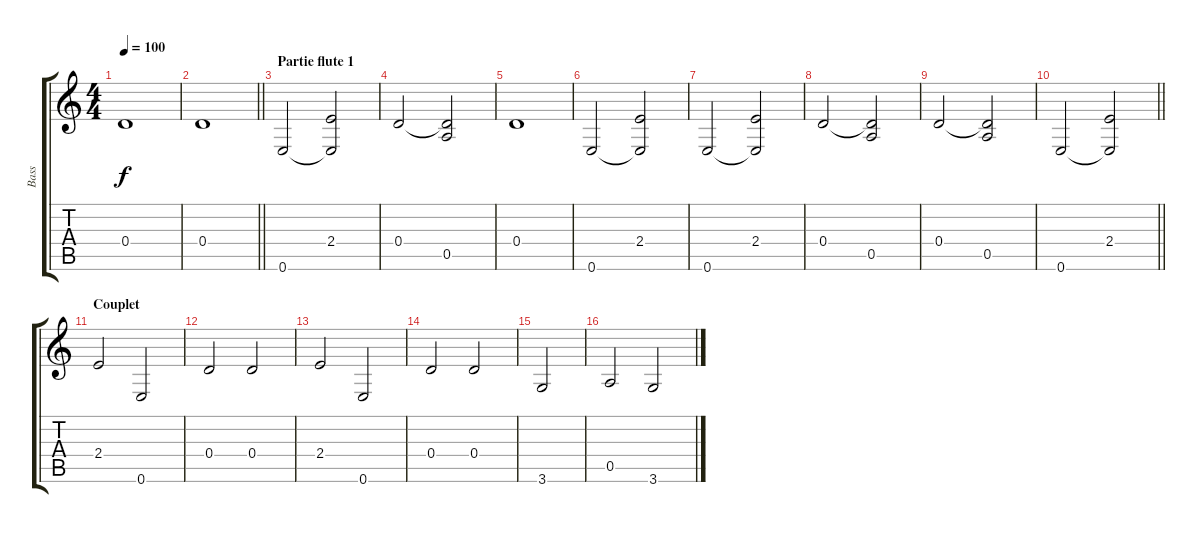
\track ("Bass" "Bass") {instrument electricbassfinger}
\staff {score tabs}
\tuning (E4 B3 G3 D3 A2 E2) {hide}
\ts (4 4)
\tempo 100
\clef g2
\ks c
0.4.1{dy f} |
\barLineRight lightlight
0.4.1 |
\section ("" "Partie flute 1")
0.6.2 (2.4 0.6{t}).2 |
0.4.2 (0.4{t} 0.5).2 |
0.4.1 |
0.6.2 (2.4 0.6{t}).2 |
0.6.2 (2.4 0.6{t}).2 |
0.4.2 (0.4{t} 0.5).2 |
0.4.2 (0.4{t} 0.5).2 |
\barLineRight lightlight
0.6.2 (2.4 0.6{t}).2 |
\section ("" "Couplet")
2.4.2 0.6.2 |
0.4.2 0.4.2 |
2.4.2 0.6.2 |
0.4.2 0.4.2 |
3.6.2 |
0.5.2 3.6.2
